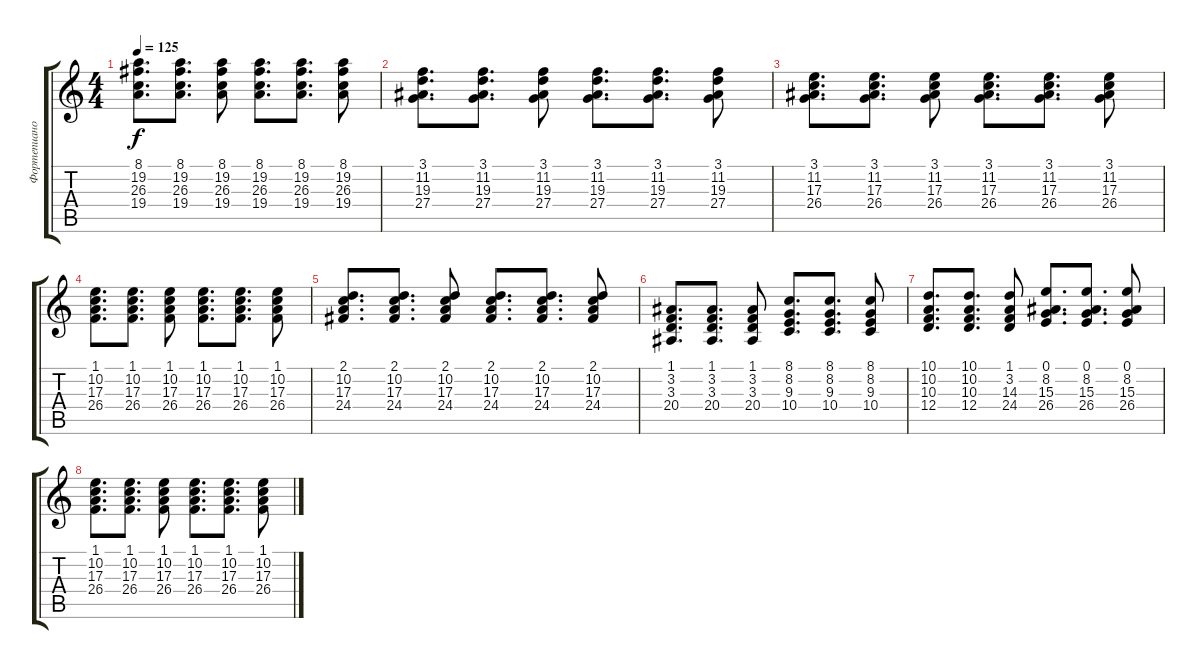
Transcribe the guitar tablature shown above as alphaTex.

\track ("Фортепиано №2" "Фортепиано") {instrument acousticgrandpiano}
\staff {score tabs}
\tuning (E4 B3 G3 D3 A2 E2) {hide}
\ts (4 4)
\tempo 125
\clef g2
\ks c
(8.1 19.2 26.3 19.4).8{d dy f} (8.1 19.2 26.3 19.4).8{d} (8.1 19.2 26.3 19.4).8 (8.1 19.2 26.3 19.4).8{d} (8.1 19.2 26.3 19.4).8{d} (8.1 19.2 26.3 19.4).8 |
(3.1 11.2 19.3 27.4).8{d} (3.1 11.2 19.3 27.4).8{d} (3.1 11.2 19.3 27.4).8 (3.1 11.2 19.3 27.4).8{d} (3.1 11.2 19.3 27.4).8{d} (3.1 11.2 19.3 27.4).8 |
(3.1 11.2 17.3 26.4).8{d} (3.1 11.2 17.3 26.4).8{d} (3.1 11.2 17.3 26.4).8 (3.1 11.2 17.3 26.4).8{d} (3.1 11.2 17.3 26.4).8{d} (3.1 11.2 17.3 26.4).8 |
(1.1 10.2 17.3 26.4).8{d} (1.1 10.2 17.3 26.4).8{d} (1.1 10.2 17.3 26.4).8 (1.1 10.2 17.3 26.4).8{d} (1.1 10.2 17.3 26.4).8{d} (1.1 10.2 17.3 26.4).8 |
(2.1 10.2 17.3 24.4).8{d} (2.1 10.2 17.3 24.4).8{d} (2.1 10.2 17.3 24.4).8 (2.1 10.2 17.3 24.4).8{d} (2.1 10.2 17.3 24.4).8{d} (2.1 10.2 17.3 24.4).8 |
(1.1 3.2 3.3 20.4).8{d} (1.1 3.2 3.3 20.4).8{d} (1.1 3.2 3.3 20.4).8 (8.1 8.2 9.3 10.4).8{d} (8.1 8.2 9.3 10.4).8{d} (8.1 8.2 9.3 10.4).8 |
(10.1 10.2 10.3 12.4).8{d} (10.1 10.2 10.3 12.4).8{d} (1.1 3.2 14.3 24.4).8 (0.1 8.2 15.3 26.4).8{d} (0.1 8.2 15.3 26.4).8{d} (0.1 8.2 15.3 26.4).8 |
(1.1 10.2 17.3 26.4).8{d} (1.1 10.2 17.3 26.4).8{d} (1.1 10.2 17.3 26.4).8 (1.1 10.2 17.3 26.4).8{d} (1.1 10.2 17.3 26.4).8{d} (1.1 10.2 17.3 26.4).8
